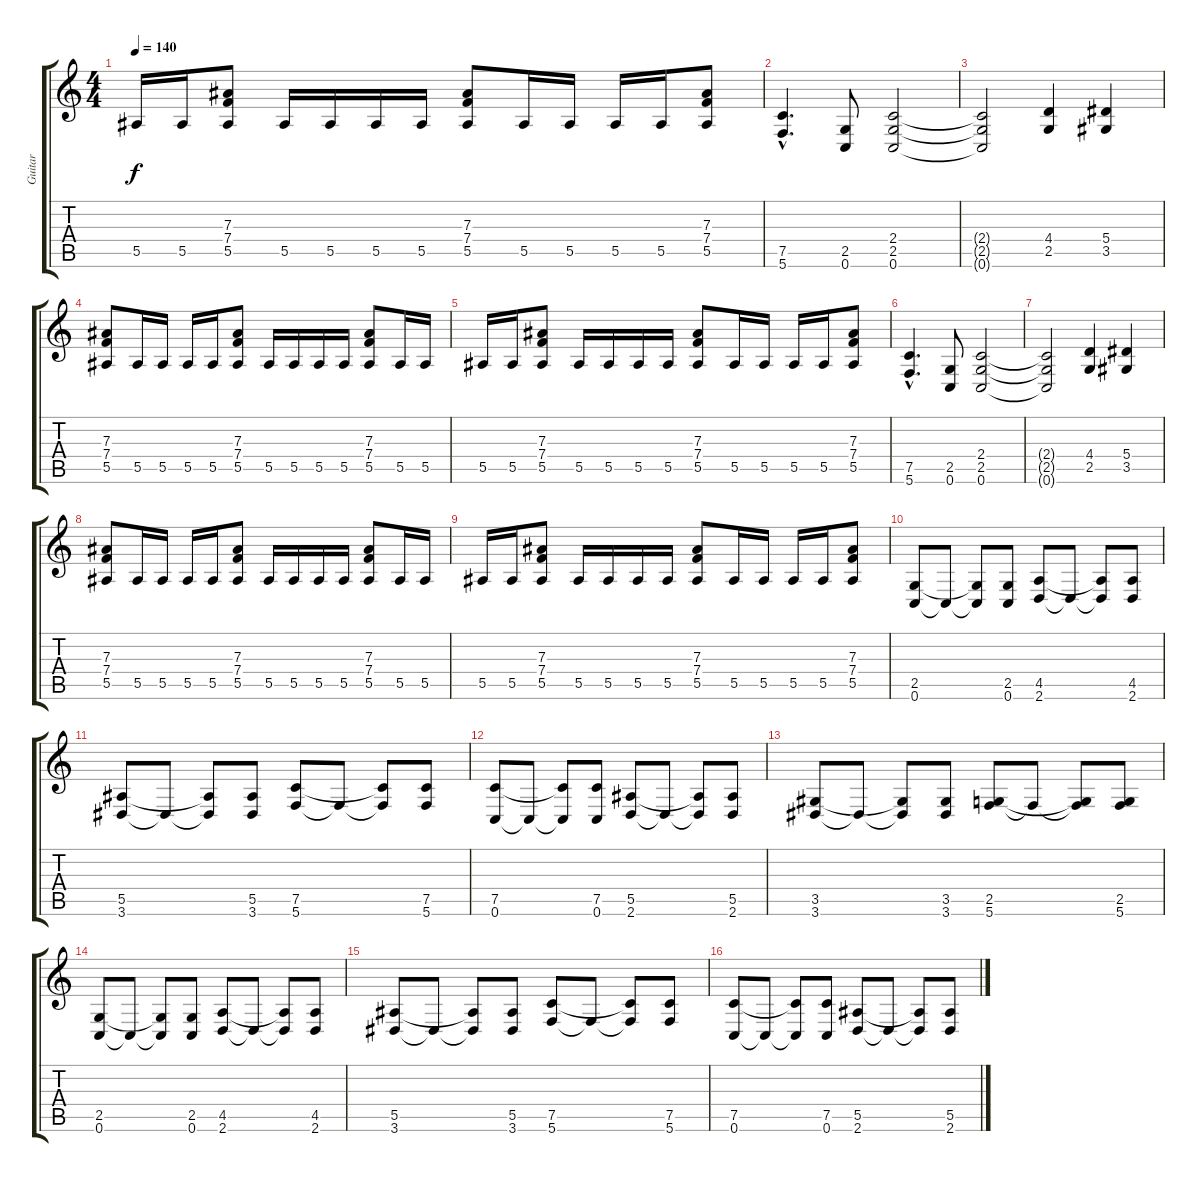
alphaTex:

\track ("Guitar" "Guitar") {instrument overdrivenguitar}
\staff {score tabs}
\tuning (C4 G3 Eb3 Bb2 F2 C2) {hide}
\ts (4 4)
\tempo 140
\clef g2
\ks c
5.5.16{dy f} 5.5.16 (7.3 7.4 5.5).8 5.5.16 5.5.16 5.5.16 5.5.16 (7.3 7.4 5.5).8 5.5.16 5.5.16 5.5.16 5.5.16 (7.3 7.4 5.5).8 |
(7.5{hac} 5.6{hac}).4{d} (2.5 0.6).8 (2.4 2.5 0.6).2 |
(2.4{t} 2.5{t} 0.6{t}).2 (4.4 2.5).4 (5.4 3.5).4 |
(7.3 7.4 5.5).8 5.5.16 5.5.16 5.5.16 5.5.16 (7.3 7.4 5.5).8 5.5.16 5.5.16 5.5.16 5.5.16 (7.3 7.4 5.5).8 5.5.16 5.5.16 |
5.5.16 5.5.16 (7.3 7.4 5.5).8 5.5.16 5.5.16 5.5.16 5.5.16 (7.3 7.4 5.5).8 5.5.16 5.5.16 5.5.16 5.5.16 (7.3 7.4 5.5).8 |
(7.5{hac} 5.6{hac}).4{d} (2.5 0.6).8 (2.4 2.5 0.6).2 |
(2.4{t} 2.5{t} 0.6{t}).2 (4.4 2.5).4 (5.4 3.5).4 |
(7.3 7.4 5.5).8 5.5.16 5.5.16 5.5.16 5.5.16 (7.3 7.4 5.5).8 5.5.16 5.5.16 5.5.16 5.5.16 (7.3 7.4 5.5).8 5.5.16 5.5.16 |
5.5.16 5.5.16 (7.3 7.4 5.5).8 5.5.16 5.5.16 5.5.16 5.5.16 (7.3 7.4 5.5).8 5.5.16 5.5.16 5.5.16 5.5.16 (7.3 7.4 5.5).8 |
(2.5 0.6).8 0.6{t}.8 (2.5{t} 0.6{t}).8 (2.5 0.6).8 (4.5 2.6).8 2.6{t}.8 (4.5{t} 2.6{t}).8 (4.5 2.6).8 |
(5.5 3.6).8 3.6{t}.8 (5.5{t} 3.6{t}).8 (5.5 3.6).8 (7.5 5.6).8 5.6{t}.8 (7.5{t} 5.6{t}).8 (7.5 5.6).8 |
(7.5 0.6).8 0.6{t}.8 (7.5{t} 0.6{t}).8 (7.5 0.6).8 (5.5 2.6).8 2.6{t}.8 (5.5{t} 2.6{t}).8 (5.5 2.6).8 |
(3.5 3.6).8 3.6{t}.8 (3.5{t} 3.6{t}).8 (3.5 3.6).8 (2.5 5.6).8 5.6{t}.8 (2.5{t} 5.6{t}).8 (2.5 5.6).8 |
(2.5 0.6).8 0.6{t}.8 (2.5{t} 0.6{t}).8 (2.5 0.6).8 (4.5 2.6).8 2.6{t}.8 (4.5{t} 2.6{t}).8 (4.5 2.6).8 |
(5.5 3.6).8 3.6{t}.8 (5.5{t} 3.6{t}).8 (5.5 3.6).8 (7.5 5.6).8 5.6{t}.8 (7.5{t} 5.6{t}).8 (7.5 5.6).8 |
(7.5 0.6).8 0.6{t}.8 (7.5{t} 0.6{t}).8 (7.5 0.6).8 (5.5 2.6).8 2.6{t}.8 (5.5{t} 2.6{t}).8 (5.5 2.6).8
